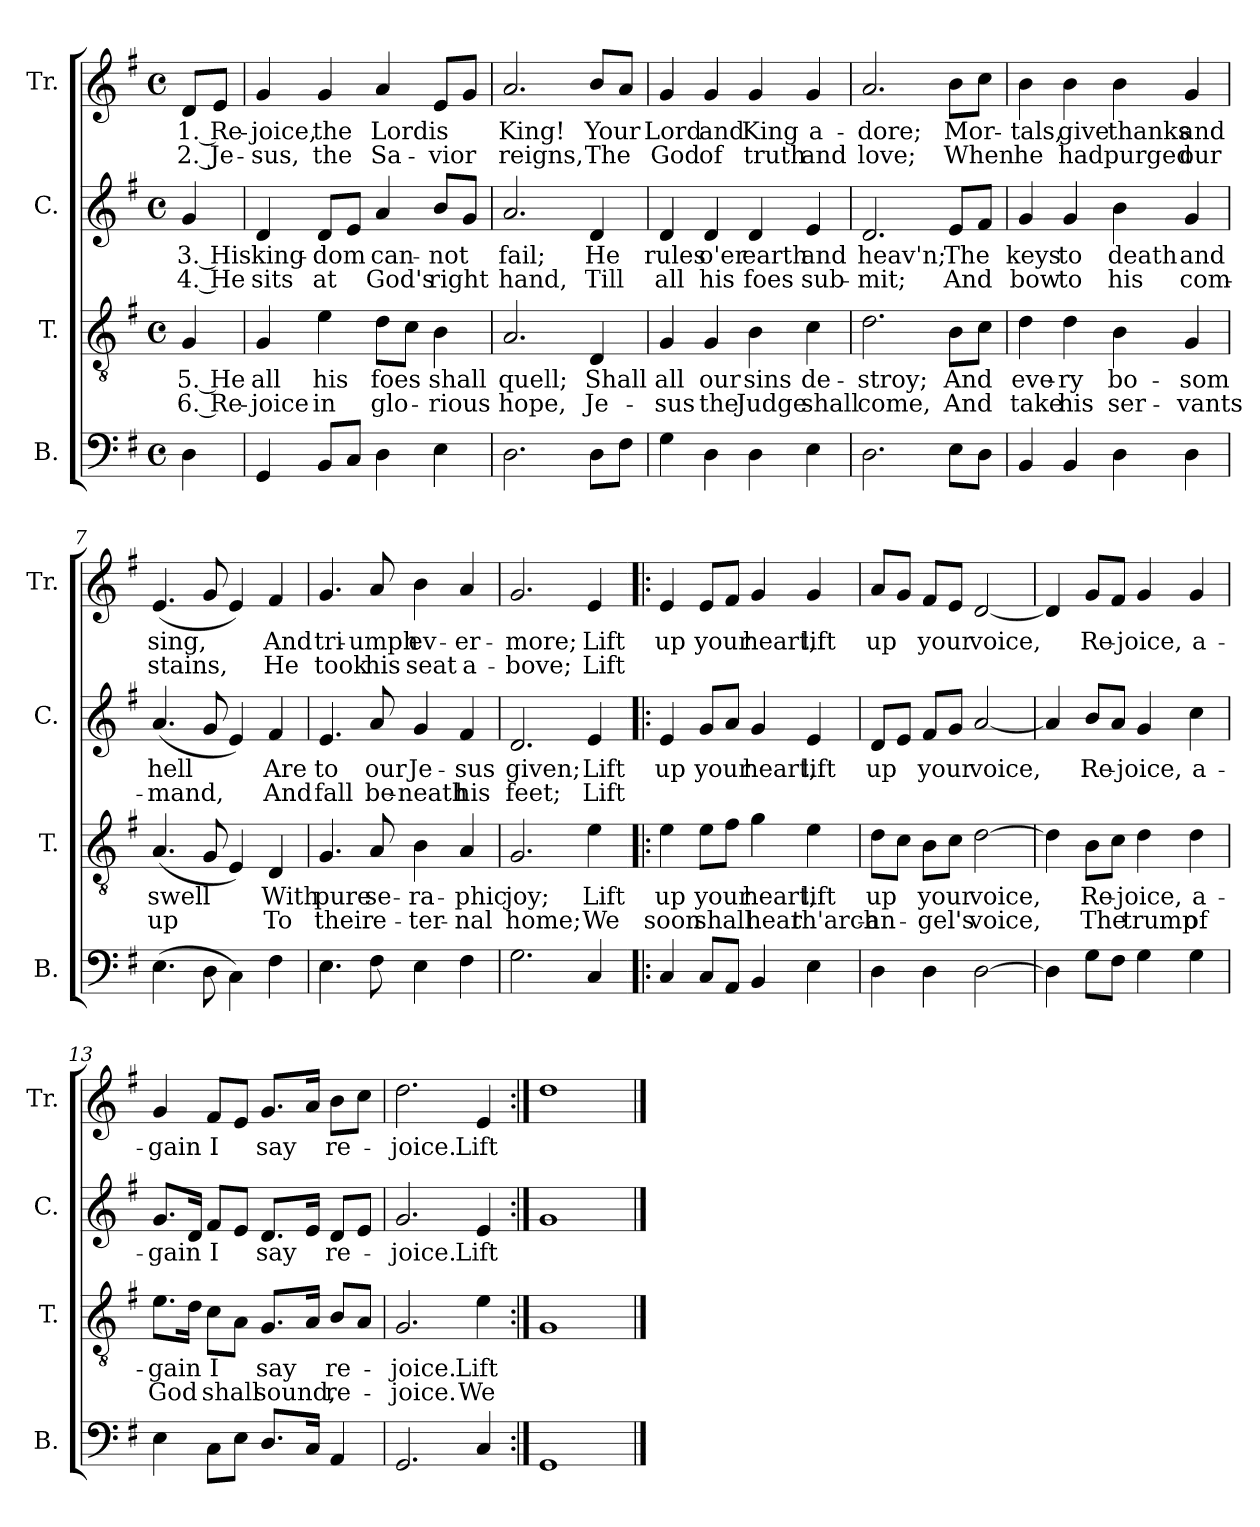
**kern	**kern	**text	**text	**kern	**text	**text	**kern	**text	**text
*part4	*part3	*part3	*part3	*part2	*part2	*part2	*part1	*part1	*part1
*staff4	*staff3	*staff3	*staff3	*staff2	*staff2	*staff2	*staff1	*staff1	*staff1
*I"B.	*I"T.	*	*	*I"C.	*	*	*I"Tr.	*	*
*I'B.	*I'T.	*	*	*I'C.	*	*	*I'Tr.	*	*
*clefF4	*clefGv2	*	*	*clefG2	*	*	*clefG2	*	*
*k[f#]	*k[f#]	*	*	*k[f#]	*	*	*k[f#]	*	*
*M4/4	*M4/4	*	*	*M4/4	*	*	*M4/4	*	*
*met(c)	*met(c)	*	*	*met(c)	*	*	*met(c)	*	*
*MM100	*MM100	*	*	*MM100	*	*	*MM100	*	*
=1	=1	=1	=1	=1	=1	=1	=1	=1	=1
!	!	!LO:LY:b	!LO:LY:b	!	!LO:LY:b	!LO:LY:b	!	!LO:LY:b	!LO:LY:b
4D\	4G/	5. He	6. Re-	4g/	3. His	4. He	8d/L	1. Re-	2. Je-
.	.	.	.	.	.	.	8e/J	.	.
=2	=2	=2	=2	=2	=2	=2	=2	=2	=2
!	!	!LO:LY:b	!LO:LY:b	!	!LO:LY:b	!LO:LY:b	!	!LO:LY:b	!LO:LY:b
4GG/	4G/	all	-joice	4d/	king-	sits	4g/	-joice,	-sus,
!	!	!LO:LY:b	!LO:LY:b	!	!LO:LY:b	!LO:LY:b	!	!LO:LY:b	!LO:LY:b
8BB/L	4e\	his	in	8d/L	-dom	at	4g/	the	the
8C/J	.	.	.	8e/J	.	.	.	.	.
!	!	!LO:LY:b	!LO:LY:b	!	!LO:LY:b	!LO:LY:b	!	!LO:LY:b	!LO:LY:b
4D\	8d\L	foes	glo-	4a/	can-	God's	4a/	Lord	Sa-
.	8c\J	.	.	.	.	.	.	.	.
!	!	!LO:LY:b	!LO:LY:b	!	!LO:LY:b	!LO:LY:b	!	!LO:LY:b	!LO:LY:b
4E\	4B\	shall	-rious	8b/L	-not	right	8e/L	is	-vior
.	.	.	.	8g/J	.	.	8g/J	.	.
=3	=3	=3	=3	=3	=3	=3	=3	=3	=3
!	!	!LO:LY:b	!LO:LY:b	!	!LO:LY:b	!LO:LY:b	!	!LO:LY:b	!LO:LY:b
2.D\	2.A/	quell;	hope,	2.a/	fail;	hand,	2.a/	King!	reigns,
!	!	!LO:LY:b	!LO:LY:b	!	!LO:LY:b	!LO:LY:b	!	!LO:LY:b	!LO:LY:b
8D\L	4D/	Shall	Je-	4d/	He	Till	8b/L	Your	The
8F#\J	.	.	.	.	.	.	8a/J	.	.
=4	=4	=4	=4	=4	=4	=4	=4	=4	=4
!	!	!LO:LY:b	!LO:LY:b	!	!LO:LY:b	!LO:LY:b	!	!LO:LY:b	!LO:LY:b
4G\	4G/	all	-sus	4d/	rules	all	4g/	Lord	God
!	!	!LO:LY:b	!LO:LY:b	!	!LO:LY:b	!LO:LY:b	!	!LO:LY:b	!LO:LY:b
4D\	4G/	our	the	4d/	o'er	his	4g/	and	of
!	!	!LO:LY:b	!LO:LY:b	!	!LO:LY:b	!LO:LY:b	!	!LO:LY:b	!LO:LY:b
4D\	4B\	sins	Judge	4d/	earth	foes	4g/	King	truth
!	!	!LO:LY:b	!LO:LY:b	!	!LO:LY:b	!LO:LY:b	!	!LO:LY:b	!LO:LY:b
4E\	4c\	de-	shall	4e/	and	sub-	4g/	a-	and
=5	=5	=5	=5	=5	=5	=5	=5	=5	=5
!	!	!LO:LY:b	!LO:LY:b	!	!LO:LY:b	!LO:LY:b	!	!LO:LY:b	!LO:LY:b
2.D\	2.d\	-stroy;	come,	2.d/	heav'n;	-mit;	2.a/	-dore;	love;
!	!	!LO:LY:b	!LO:LY:b	!	!LO:LY:b	!LO:LY:b	!	!LO:LY:b	!LO:LY:b
8E\L	8B\L	And	And	8e/L	The	And	8b\L	Mor-	When
8D\J	8c\J	.	.	8f#/J	.	.	8cc\J	.	.
=6	=6	=6	=6	=6	=6	=6	=6	=6	=6
!	!	!LO:LY:b	!LO:LY:b	!	!LO:LY:b	!LO:LY:b	!	!LO:LY:b	!LO:LY:b
4BB/	4d\	eve-	take	4g/	keys	bow	4b\	-tals,	he
!	!	!LO:LY:b	!LO:LY:b	!	!LO:LY:b	!LO:LY:b	!	!LO:LY:b	!LO:LY:b
4BB/	4d\	-ry	his	4g/	to	to	4b\	give	had
!	!	!LO:LY:b	!LO:LY:b	!	!LO:LY:b	!LO:LY:b	!	!LO:LY:b	!LO:LY:b
4D\	4B\	bo-	ser-	4b\	death	his	4b\	thanks	purged
!	!	!LO:LY:b	!LO:LY:b	!	!LO:LY:b	!LO:LY:b	!	!LO:LY:b	!LO:LY:b
4D\	4G/	-som	-vants	4g/	and	com-	4g/	and	our
!!LO:LB:g=z
=7	=7	=7	=7	=7	=7	=7	=7	=7	=7
!	!	!LO:LY:b	!LO:LY:b	!	!LO:LY:b	!LO:LY:b	!	!LO:LY:b	!LO:LY:b
(>4.E\	(<4.A/	swell	up	(<4.a/	hell	-mand,	(<4.e/	sing,	stains,
8D\	8G/	.	.	8g/	.	.	8g/	.	.
4C\)	4E/)	.	.	4e/)	.	.	4e/)	.	.
!	!	!LO:LY:b	!LO:LY:b	!	!LO:LY:b	!LO:LY:b	!	!LO:LY:b	!LO:LY:b
4F#\	4D/	With	To	4f#/	Are	And	4f#/	And	He
=8	=8	=8	=8	=8	=8	=8	=8	=8	=8
!	!	!LO:LY:b	!LO:LY:b	!	!LO:LY:b	!LO:LY:b	!	!LO:LY:b	!LO:LY:b
4.E\	4.G/	pure	their	4.e/	to	fall	4.g/	tri-	took
!	!	!LO:LY:b	!LO:LY:b	!	!LO:LY:b	!LO:LY:b	!	!LO:LY:b	!LO:LY:b
8F#\	8A/	se-	e-	8a/	our	be-	8a/	-umph	his
!	!	!LO:LY:b	!LO:LY:b	!	!LO:LY:b	!LO:LY:b	!	!LO:LY:b	!LO:LY:b
4E\	4B\	-ra-	-ter-	4g/	Je-	-neath	4b\	ev-	seat
!	!	!LO:LY:b	!LO:LY:b	!	!LO:LY:b	!LO:LY:b	!	!LO:LY:b	!LO:LY:b
4F#\	4A/	-phic	-nal	4f#/	-sus	his	4a/	-er-	a-
=9	=9	=9	=9	=9	=9	=9	=9	=9	=9
!	!	!LO:LY:b	!LO:LY:b	!	!LO:LY:b	!LO:LY:b	!	!LO:LY:b	!LO:LY:b
2.G\	2.G/	joy;	home;	2.d/	given;	feet;	2.g/	-more;	-bove;
!	!	!LO:LY:b	!LO:LY:b	!	!LO:LY:b	!LO:LY:b	!	!LO:LY:b	!LO:LY:b
4C/	4e\	Lift	We	4e/	Lift	Lift	4e/	Lift	Lift
=10!|:	=10!|:	=10!|:	=10!|:	=10!|:	=10!|:	=10!|:	=10!|:	=10!|:	=10!|:
!	!	!LO:LY:b	!LO:LY:b	!	!LO:LY:b	!	!	!LO:LY:b	!
4C/	4e\	up	soon	4e/	up	.	4e/	up	.
!	!	!LO:LY:b	!LO:LY:b	!	!LO:LY:b	!	!	!LO:LY:b	!
8C/L	8e\L	your	shall	8g/L	your	.	8e/L	your	.
8AA/J	8f#\J	.	.	8a/J	.	.	8f#/J	.	.
!	!	!LO:LY:b	!LO:LY:b	!	!LO:LY:b	!	!	!LO:LY:b	!
4BB/	4g\	heart,	hear	4g/	heart,	.	4g/	heart,	.
!	!	!LO:LY:b	!LO:LY:b	!	!LO:LY:b	!	!	!LO:LY:b	!
4E\	4e\	lift	th'arch-	4e/	lift	.	4g/	lift	.
=11	=11	=11	=11	=11	=11	=11	=11	=11	=11
!	!	!LO:LY:b	!LO:LY:b	!	!LO:LY:b	!	!	!LO:LY:b	!
4D\	8d\L	up	-an-	8d/L	up	.	8a/L	up	.
.	8c\J	.	.	8e/J	.	.	8g/J	.	.
!	!	!LO:LY:b	!LO:LY:b	!	!LO:LY:b	!	!	!LO:LY:b	!
4D\	8B\L	your	-gel's	8f#/L	your	.	8f#/L	your	.
.	8c\J	.	.	8g/J	.	.	8e/J	.	.
!	!	!LO:LY:b	!LO:LY:b	!	!LO:LY:b	!	!	!LO:LY:b	!
[2D\	[2d\	voice,	voice,	[2a/	voice,	.	[2d/	voice,	.
=12	=12	=12	=12	=12	=12	=12	=12	=12	=12
4D\]	4d\]	.	.	4a/]	.	.	4d/]	.	.
!	!	!LO:LY:b	!LO:LY:b	!	!LO:LY:b	!	!	!LO:LY:b	!
8G\L	8B\L	Re-	The	8b/L	Re-	.	8g/L	Re-	.
8F#\J	8c\J	.	.	8a/J	.	.	8f#/J	.	.
!	!	!LO:LY:b	!LO:LY:b	!	!LO:LY:b	!	!	!LO:LY:b	!
4G\	4d\	-joice,	trump	4g/	-joice,	.	4g/	-joice,	.
!	!	!LO:LY:b	!LO:LY:b	!	!LO:LY:b	!	!	!LO:LY:b	!
4G\	4d\	a-	of	4cc\	a-	.	4g/	a-	.
!!LO:LB:g=z
=13	=13	=13	=13	=13	=13	=13	=13	=13	=13
!	!	!LO:LY:b	!LO:LY:b	!	!LO:LY:b	!	!	!LO:LY:b	!
4E\	8.e\L	-gain	God	8.g/L	-gain	.	4g/	-gain	.
.	16d\Jk	.	.	16d/Jk	.	.	.	.	.
!	!	!LO:LY:b	!LO:LY:b	!	!LO:LY:b	!	!	!LO:LY:b	!
8C\L	8c\L	I	shall	8f#/L	I	.	8f#/L	I	.
8E\J	8A\J	.	.	8e/J	.	.	8e/J	.	.
!	!	!LO:LY:b	!LO:LY:b	!	!LO:LY:b	!	!	!LO:LY:b	!
8.D/L	8.G/L	say	sound,	8.d/L	say	.	8.g/L	say	.
16C/Jk	16A/Jk	.	.	16e/Jk	.	.	16a/Jk	.	.
!	!	!LO:LY:b	!LO:LY:b	!	!LO:LY:b	!	!	!LO:LY:b	!
4AA/	8B/L	re-	re-	8d/L	re-	.	8b\L	re-	.
.	8A/J	.	.	8e/J	.	.	8cc\J	.	.
=14	=14	=14	=14	=14	=14	=14	=14	=14	=14
!	!	!LO:LY:b	!LO:LY:b	!	!LO:LY:b	!	!	!LO:LY:b	!
2.GG/	2.G/	-joice.	-joice.	2.g/	-joice.	.	2.dd\	-joice.	.
!	!	!LO:LY:b	!LO:LY:b	!	!LO:LY:b	!	!	!LO:LY:b	!
4C/	4e\	Lift	We	4e/	Lift	.	4e/	Lift	.
=15:|!	=15:|!	=15:|!	=15:|!	=15:|!	=15:|!	=15:|!	=15:|!	=15:|!	=15:|!
1GG	1G	.	.	1g	.	.	1dd	.	.
==	==	==	==	==	==	==	==	==	==
*-	*-	*-	*-	*-	*-	*-	*-	*-	*-
